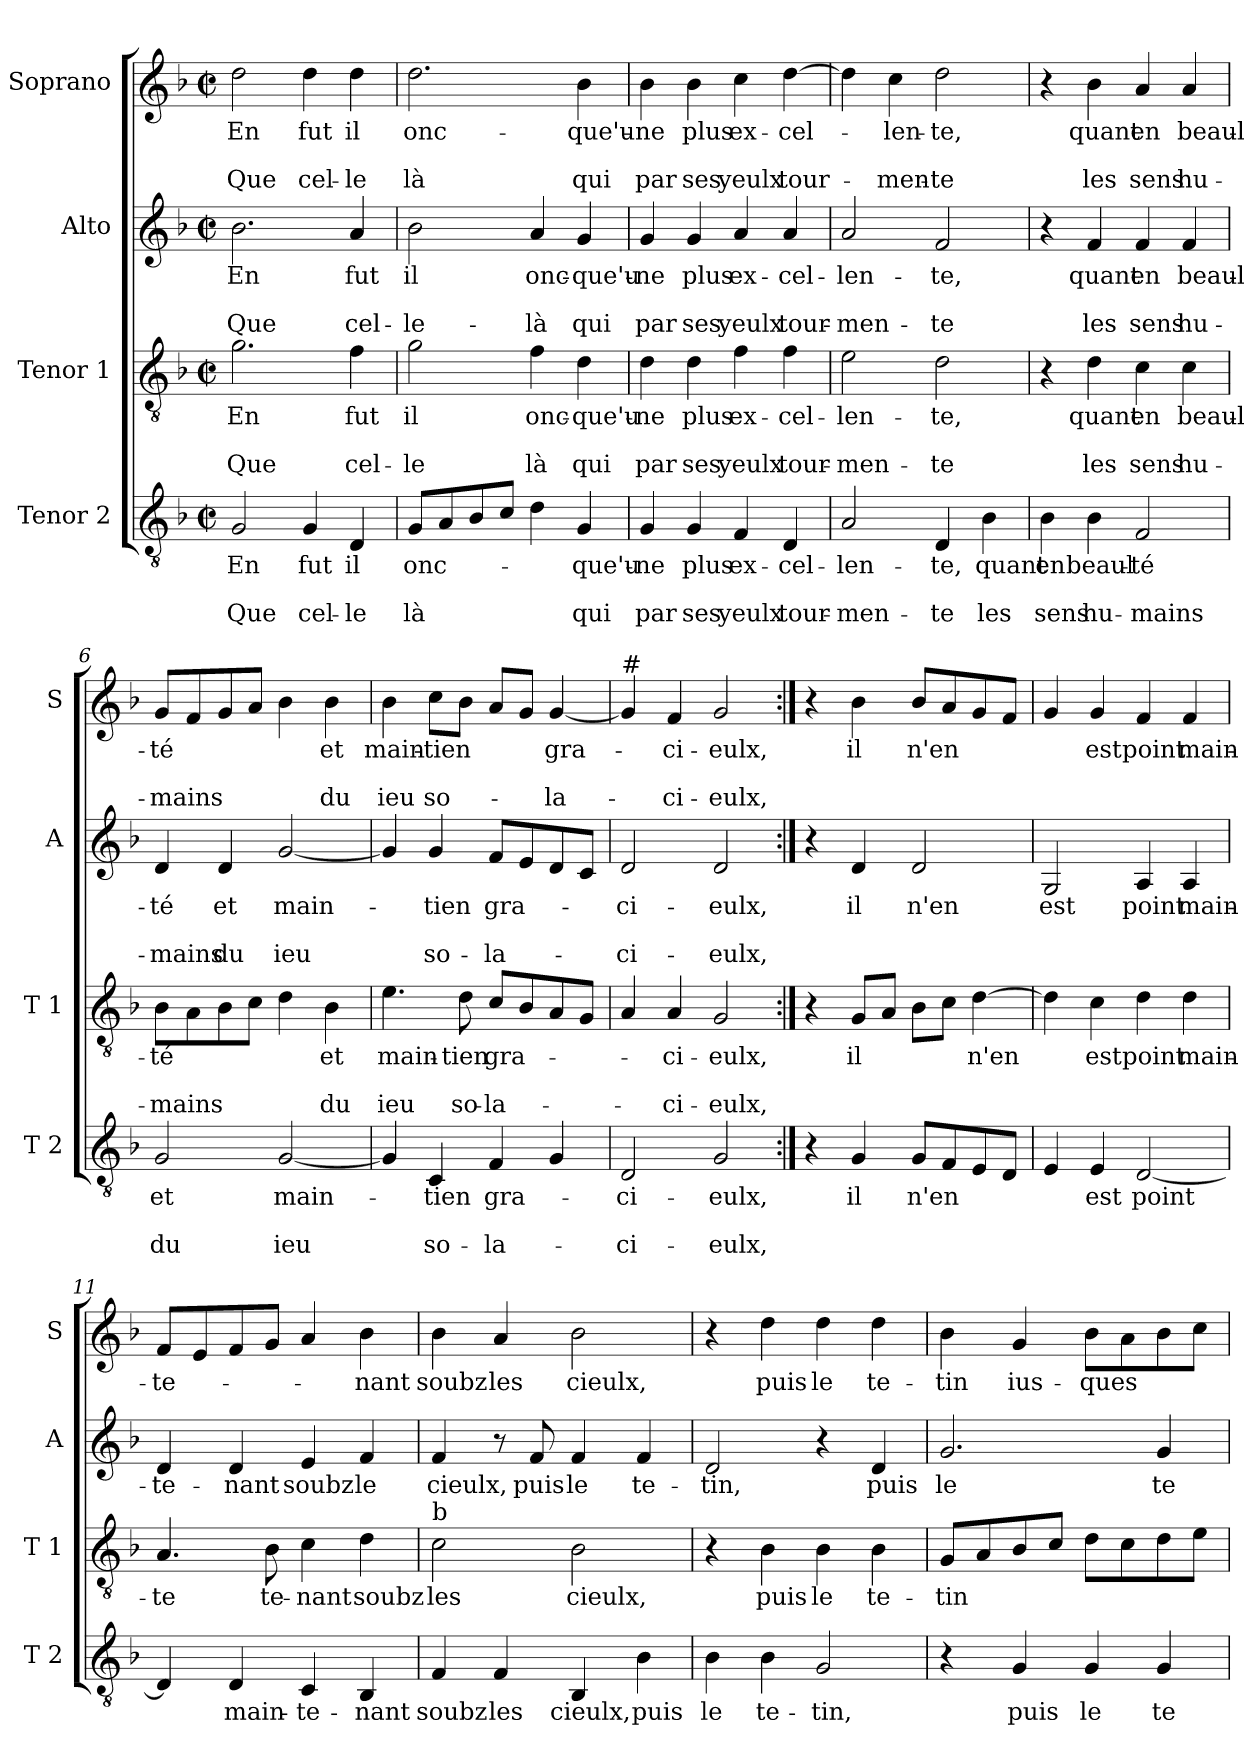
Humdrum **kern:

**kern	**text	**text	**text	**kern	**text	**text	**text	**kern	**text	**text	**text	**kern	**text	**text	**text
*part4	*part4	*part4	*part4	*part3	*part3	*part3	*part3	*part2	*part2	*part2	*part2	*part1	*part1	*part1	*part1
*staff4	*staff4	*staff4	*staff4	*staff3	*staff3	*staff3	*staff3	*staff2	*staff2	*staff2	*staff2	*staff1	*staff1	*staff1	*staff1
*I"Tenor 2	*	*	*	*I"Tenor 1	*	*	*	*I"Alto	*	*	*	*I"Soprano	*	*	*
*I'T 2	*	*	*	*I'T 1	*	*	*	*I'A	*	*	*	*I'S	*	*	*
*clefGv2	*	*	*	*clefGv2	*	*	*	*clefG2	*	*	*	*clefG2	*	*	*
*k[b-]	*	*	*	*k[b-]	*	*	*	*k[b-]	*	*	*	*k[b-]	*	*	*
*F:	*	*	*	*F:	*	*	*	*F:	*	*	*	*F:	*	*	*
*M2/2	*	*	*	*M2/2	*	*	*	*M2/2	*	*	*	*M2/2	*	*	*
*met(c|)	*	*	*	*met(c|)	*	*	*	*met(c|)	*	*	*	*met(c|)	*	*	*
=1	=1	=1	=1	=1	=1	=1	=1	=1	=1	=1	=1	=1	=1	=1	=1
!	!LO:LY:b	!	!LO:LY:b	!	!LO:LY:b	!	!LO:LY:b	!	!LO:LY:b	!	!LO:LY:b	!	!LO:LY:b	!	!LO:LY:b
2G/	En	.	Que	2.g\	En	.	Que	2.b-\	En	.	Que	2dd\	En	.	Que
!	!LO:LY:b	!	!LO:LY:b	!	!	!	!	!	!	!	!	!	!LO:LY:b	!	!LO:LY:b
4G/	fut	.	cel-	.	.	.	.	.	.	.	.	4dd\	fut	.	cel-
!	!LO:LY:b	!	!LO:LY:b	!	!LO:LY:b	!	!LO:LY:b	!	!LO:LY:b	!	!LO:LY:b	!	!LO:LY:b	!	!LO:LY:b
4D/	il	.	-le	4f\	fut	.	cel-	4a/	fut	.	cel-	4dd\	il	.	-le
=2	=2	=2	=2	=2	=2	=2	=2	=2	=2	=2	=2	=2	=2	=2	=2
!	!LO:LY:b	!	!LO:LY:b	!	!LO:LY:b	!	!LO:LY:b	!	!LO:LY:b	!	!LO:LY:b	!	!LO:LY:b	!	!LO:LY:b
8G/L	onc-	.	là	2g\	il	.	-le	2b-\	il	.	-le-	2.dd\	onc-	.	là
8A/	.	.	.	.	.	.	.	.	.	.	.	.	.	.	.
8B-/	.	.	.	.	.	.	.	.	.	.	.	.	.	.	.
8c/J	.	.	.	.	.	.	.	.	.	.	.	.	.	.	.
!	!	!	!	!	!LO:LY:b	!	!LO:LY:b	!	!LO:LY:b	!	!LO:LY:b	!	!	!	!
4d\	.	.	.	4f\	onc-	.	là	4a/	onc-	.	-là	.	.	.	.
!	!LO:LY:b	!	!LO:LY:b	!	!LO:LY:b	!	!LO:LY:b	!	!LO:LY:b	!	!LO:LY:b	!	!LO:LY:b	!	!LO:LY:b
4G/	-que'u-	.	qui	4d\	-que'u-	.	qui	4g/	-que'u-	.	qui	4b-\	-que'u-	.	qui
=3	=3	=3	=3	=3	=3	=3	=3	=3	=3	=3	=3	=3	=3	=3	=3
!	!LO:LY:b	!	!LO:LY:b	!	!LO:LY:b	!	!LO:LY:b	!	!LO:LY:b	!	!LO:LY:b	!	!LO:LY:b	!	!LO:LY:b
4G/	-ne	.	par	4d\	-ne	.	par	4g/	-ne	.	par	4b-\	-ne	.	par
!	!LO:LY:b	!	!LO:LY:b	!	!LO:LY:b	!	!LO:LY:b	!	!LO:LY:b	!	!LO:LY:b	!	!LO:LY:b	!	!LO:LY:b
4G/	plus	.	ses	4d\	plus	.	ses	4g/	plus	.	ses	4b-\	plus	.	ses
!	!LO:LY:b	!	!LO:LY:b	!	!LO:LY:b	!	!LO:LY:b	!	!LO:LY:b	!	!LO:LY:b	!	!LO:LY:b	!	!LO:LY:b
4F/	ex-	.	yeulx	4f\	ex-	.	yeulx	4a/	ex-	.	yeulx	4cc\	ex-	.	yeulx
!	!LO:LY:b	!	!LO:LY:b	!	!LO:LY:b	!	!LO:LY:b	!	!LO:LY:b	!	!LO:LY:b	!	!LO:LY:b	!	!LO:LY:b
4D/	-cel-	.	tour-	4f\	-cel-	.	tour-	4a/	-cel-	.	tour-	[4dd\	-cel-	.	tour-
=4	=4	=4	=4	=4	=4	=4	=4	=4	=4	=4	=4	=4	=4	=4	=4
!	!LO:LY:b	!	!LO:LY:b	!	!LO:LY:b	!	!LO:LY:b	!	!LO:LY:b	!	!LO:LY:b	!	!	!	!
2A/	-len-	.	-men-	2e\	-len-	.	-men-	2a/	-len-	.	-men-	4dd\]	.	.	.
!	!	!	!	!	!	!	!	!	!	!	!	!	!LO:LY:b	!	!LO:LY:b
.	.	.	.	.	.	.	.	.	.	.	.	4cc\	-len-	.	-men-
!	!LO:LY:b	!	!LO:LY:b	!	!LO:LY:b	!	!LO:LY:b	!	!LO:LY:b	!	!LO:LY:b	!	!LO:LY:b	!	!LO:LY:b
4D/	-te,	.	-te	2d\	-te,	.	-te	2f/	-te,	.	-te	2dd\	-te,	.	-te
!	!LO:LY:b	!	!LO:LY:b	!	!	!	!	!	!	!	!	!	!	!	!
4B-\	quant	.	les	.	.	.	.	.	.	.	.	.	.	.	.
=5	=5	=5	=5	=5	=5	=5	=5	=5	=5	=5	=5	=5	=5	=5	=5
!	!LO:LY:b	!	!LO:LY:b	!	!	!	!	!	!	!	!	!	!	!	!
4B-\	en	.	sens	4r	.	.	.	4r	.	.	.	4r	.	.	.
!	!LO:LY:b	!	!LO:LY:b	!	!LO:LY:b	!	!LO:LY:b	!	!LO:LY:b	!	!LO:LY:b	!	!LO:LY:b	!	!LO:LY:b
4B-\	beaul-	.	hu-	4d\	quant	.	les	4f/	quant	.	les	4b-\	quant	.	les
!	!LO:LY:b	!	!LO:LY:b	!	!LO:LY:b	!	!LO:LY:b	!	!LO:LY:b	!	!LO:LY:b	!	!LO:LY:b	!	!LO:LY:b
2F/	-té	.	-mains	4c\	en	.	sens	4f/	en	.	sens	4a/	en	.	sens
!	!	!	!	!	!LO:LY:b	!	!LO:LY:b	!	!LO:LY:b	!	!LO:LY:b	!	!LO:LY:b	!	!LO:LY:b
.	.	.	.	4c\	beaul-	.	hu-	4f/	beaul-	.	hu-	4a/	beaul-	.	hu-
!!LO:LB:g=z
=6	=6	=6	=6	=6	=6	=6	=6	=6	=6	=6	=6	=6	=6	=6	=6
!	!LO:LY:b	!	!LO:LY:b	!	!LO:LY:b	!	!LO:LY:b	!	!LO:LY:b	!	!LO:LY:b	!	!LO:LY:b	!	!LO:LY:b
2G/	et	.	du	8B-\L	-té	.	-mains	4d/	-té	.	-mains	8g/L	-té	.	-mains
.	.	.	.	8A\	.	.	.	.	.	.	.	8f/	.	.	.
!	!	!	!	!	!	!	!	!	!LO:LY:b	!	!LO:LY:b	!	!	!	!
.	.	.	.	8B-\	.	.	.	4d/	et	.	du	8g/	.	.	.
.	.	.	.	8c\J	.	.	.	.	.	.	.	8a/J	.	.	.
!	!LO:LY:b	!	!LO:LY:b	!	!	!	!	!	!LO:LY:b	!	!LO:LY:b	!	!	!	!
[2G/	main-	.	ieu	4d\	.	.	.	[2g/	main-	.	ieu	4b-\	.	.	.
!	!	!	!	!	!LO:LY:b	!	!LO:LY:b	!	!	!	!	!	!LO:LY:b	!	!LO:LY:b
.	.	.	.	4B-\	et	.	du	.	.	.	.	4b-\	et	.	du
=7	=7	=7	=7	=7	=7	=7	=7	=7	=7	=7	=7	=7	=7	=7	=7
!	!	!	!	!	!LO:LY:b	!	!LO:LY:b	!	!	!	!	!	!LO:LY:b	!	!LO:LY:b
4G/]	.	.	.	4.e\	main-	.	ieu	4g/]	.	.	.	4b-\	main-	.	ieu
!	!LO:LY:b	!	!LO:LY:b	!	!	!	!	!	!LO:LY:b	!	!LO:LY:b	!	!LO:LY:b	!	!LO:LY:b
4C/	-tien	.	so-	.	.	.	.	4g/	-tien	.	so-	8cc\L	-tien	.	so-
!	!	!	!	!	!LO:LY:b	!	!LO:LY:b	!	!	!	!	!	!	!	!
.	.	.	.	8d\	-tien	.	so-	.	.	.	.	8b-\J	.	.	.
!	!LO:LY:b	!	!LO:LY:b	!	!LO:LY:b	!	!LO:LY:b	!	!LO:LY:b	!	!LO:LY:b	!	!	!	!
4F/	gra-	.	-la-	8c/L	gra-	.	-la-	8f/L	gra-	.	-la-	8a/L	.	.	.
.	.	.	.	8B-/	.	.	.	8e/	.	.	.	8g/J	.	.	.
!	!	!	!	!	!	!	!	!	!	!	!	!	!LO:LY:b	!	!LO:LY:b
4G/	.	.	.	8A/	.	.	.	8d/	.	.	.	[4g/	gra-	.	-la-
.	.	.	.	8G/J	.	.	.	8c/J	.	.	.	.	.	.	.
=8	=8	=8	=8	=8	=8	=8	=8	=8	=8	=8	=8	=8	=8	=8	=8
!	!	!	!	!	!	!	!	!	!	!	!	!LO:TX:a:t=#	!	!	!
!	!LO:LY:b	!	!LO:LY:b	!	!	!	!	!	!LO:LY:b	!	!LO:LY:b	!	!	!	!
2D/	-ci-	.	-ci-	4A/	.	.	.	2d/	-ci-	.	-ci-	4g/]	.	.	.
!	!	!	!	!	!LO:LY:b	!	!LO:LY:b	!	!	!	!	!	!LO:LY:b	!	!LO:LY:b
.	.	.	.	4A/	-ci-	.	-ci-	.	.	.	.	4f/	-ci-	.	-ci-
!	!LO:LY:b	!	!LO:LY:b	!	!LO:LY:b	!	!LO:LY:b	!	!LO:LY:b	!	!LO:LY:b	!	!LO:LY:b	!	!LO:LY:b
2G/	-eulx,	.	-eulx,	2G/	-eulx,	.	-eulx,	2d/	-eulx,	.	-eulx,	2g/	-eulx,	.	-eulx,
=9:|!	=9:|!	=9:|!	=9:|!	=9:|!	=9:|!	=9:|!	=9:|!	=9:|!	=9:|!	=9:|!	=9:|!	=9:|!	=9:|!	=9:|!	=9:|!
4r	.	.	.	4r	.	.	.	4r	.	.	.	4r	.	.	.
!	!LO:LY:b	!	!	!	!LO:LY:b	!	!	!	!LO:LY:b	!	!	!	!LO:LY:b	!	!
4G/	il	.	.	8G/L	il	.	.	4d/	il	.	.	4b-\	il	.	.
.	.	.	.	8A/J	.	.	.	.	.	.	.	.	.	.	.
!	!LO:LY:b	!	!	!	!	!	!	!	!LO:LY:b	!	!	!	!LO:LY:b	!	!
8G/L	n'en	.	.	8B-\L	.	.	.	2d/	n'en	.	.	8b-/L	n'en	.	.
8F/	.	.	.	8c\J	.	.	.	.	.	.	.	8a/	.	.	.
!	!	!	!	!	!LO:LY:b	!	!	!	!	!	!	!	!	!	!
8E/	.	.	.	[4d\	n'en	.	.	.	.	.	.	8g/	.	.	.
8D/J	.	.	.	.	.	.	.	.	.	.	.	8f/J	.	.	.
=10	=10	=10	=10	=10	=10	=10	=10	=10	=10	=10	=10	=10	=10	=10	=10
!	!	!	!	!	!	!	!	!	!LO:LY:b	!	!	!	!	!	!
4E/	.	.	.	4d\]	.	.	.	2G/	est	.	.	4g/	.	.	.
!	!LO:LY:b	!	!	!	!LO:LY:b	!	!	!	!	!	!	!	!LO:LY:b	!	!
4E/	est	.	.	4c\	est	.	.	.	.	.	.	4g/	est	.	.
!	!LO:LY:b	!	!	!	!LO:LY:b	!	!	!	!LO:LY:b	!	!	!	!LO:LY:b	!	!
[2D/	point	.	.	4d\	point	.	.	4A/	point	.	.	4f/	point	.	.
!	!	!	!	!	!LO:LY:b	!	!	!	!LO:LY:b	!	!	!	!LO:LY:b	!	!
.	.	.	.	4d\	main-	.	.	4A/	main-	.	.	4f/	main-	.	.
!!LO:PB:g=z
=11	=11	=11	=11	=11	=11	=11	=11	=11	=11	=11	=11	=11	=11	=11	=11
!	!	!	!	!	!LO:LY:b	!	!	!	!LO:LY:b	!	!	!	!LO:LY:b	!	!
4D/]	.	.	.	4.A/	-te	.	.	4d/	-te-	.	.	8f/L	-te-	.	.
.	.	.	.	.	.	.	.	.	.	.	.	8e/	.	.	.
!	!LO:LY:b	!	!	!	!	!	!	!	!LO:LY:b	!	!	!	!	!	!
4D/	main-	.	.	.	.	.	.	4d/	-nant	.	.	8f/	.	.	.
!	!	!	!	!	!LO:LY:b	!	!	!	!	!	!	!	!	!	!
.	.	.	.	8B-\	te-	.	.	.	.	.	.	8g/J	.	.	.
!	!LO:LY:b	!	!	!	!LO:LY:b	!	!	!	!LO:LY:b	!	!	!	!	!	!
4C/	-te-	.	.	4c\	-nant	.	.	4e/	soubz	.	.	4a/	.	.	.
!	!LO:LY:b	!	!	!	!LO:LY:b	!	!	!	!LO:LY:b	!	!	!	!LO:LY:b	!	!
4BB-/	-nant	.	.	4d\	soubz	.	.	4f/	le	.	.	4b-\	-nant	.	.
=12	=12	=12	=12	=12	=12	=12	=12	=12	=12	=12	=12	=12	=12	=12	=12
!	!	!	!	!LO:TX:a:t=b	!	!	!	!	!	!	!	!	!	!	!
!	!LO:LY:b	!	!	!	!LO:LY:b	!	!	!	!LO:LY:b	!	!	!	!LO:LY:b	!	!
4F/	soubz	.	.	2c\	les	.	.	4f/	cieulx,	.	.	4b-\	soubz	.	.
!	!LO:LY:b	!	!	!	!	!	!	!	!	!	!	!	!LO:LY:b	!	!
4F/	les	.	.	.	.	.	.	8r	.	.	.	4a/	les	.	.
!	!	!	!	!	!	!	!	!	!LO:LY:b	!	!	!	!	!	!
.	.	.	.	.	.	.	.	8f/	puis	.	.	.	.	.	.
!	!LO:LY:b	!	!	!	!LO:LY:b	!	!	!	!LO:LY:b	!	!	!	!LO:LY:b	!	!
4BB-/	cieulx,	.	.	2B-\	cieulx,	.	.	4f/	le	.	.	2b-\	cieulx,	.	.
!	!LO:LY:b	!	!	!	!	!	!	!	!LO:LY:b	!	!	!	!	!	!
4B-\	puis	.	.	.	.	.	.	4f/	te-	.	.	.	.	.	.
=13	=13	=13	=13	=13	=13	=13	=13	=13	=13	=13	=13	=13	=13	=13	=13
!	!LO:LY:b	!	!	!	!	!	!	!	!LO:LY:b	!	!	!	!	!	!
4B-\	le	.	.	4r	.	.	.	2d/	-tin,	.	.	4r	.	.	.
!	!LO:LY:b	!	!	!	!LO:LY:b	!	!	!	!	!	!	!	!LO:LY:b	!	!
4B-\	te-	.	.	4B-\	puis	.	.	.	.	.	.	4dd\	puis	.	.
!	!LO:LY:b	!	!	!	!LO:LY:b	!	!	!	!	!	!	!	!LO:LY:b	!	!
2G/	-tin,	.	.	4B-\	le	.	.	4r	.	.	.	4dd\	le	.	.
!	!	!	!	!	!LO:LY:b	!	!	!	!LO:LY:b	!	!	!	!LO:LY:b	!	!
.	.	.	.	4B-\	te-	.	.	4d/	puis	.	.	4dd\	te-	.	.
=14	=14	=14	=14	=14	=14	=14	=14	=14	=14	=14	=14	=14	=14	=14	=14
!	!	!	!	!	!LO:LY:b	!	!	!	!LO:LY:b	!	!	!	!LO:LY:b	!	!
4r	.	.	.	8G/L	-tin	.	.	2.g/	le	.	.	4b-\	-tin	.	.
.	.	.	.	8A/	.	.	.	.	.	.	.	.	.	.	.
!	!LO:LY:b	!	!	!	!	!	!	!	!	!	!	!	!LO:LY:b	!	!
4G/	puis	.	.	8B-/	.	.	.	.	.	.	.	4g/	ius-	.	.
.	.	.	.	8c/J	.	.	.	.	.	.	.	.	.	.	.
!	!LO:LY:b	!	!	!	!	!	!	!	!	!	!	!	!LO:LY:b	!	!
4G/	le	.	.	8d\L	.	.	.	.	.	.	.	8b-\L	-ques	.	.
.	.	.	.	8c\	.	.	.	.	.	.	.	8a\	.	.	.
!	!LO:LY:b	!	!	!	!	!	!	!	!LO:LY:b	!	!	!	!	!	!
4G/	te-	.	.	8d\	.	.	.	4g/	te-	.	.	8b-\	.	.	.
.	.	.	.	8e\J	.	.	.	.	.	.	.	8cc\J	.	.	.
=	=	=	=	=	=	=	=	=	=	=	=	=	=	=	=
*-	*-	*-	*-	*-	*-	*-	*-	*-	*-	*-	*-	*-	*-	*-	*-
